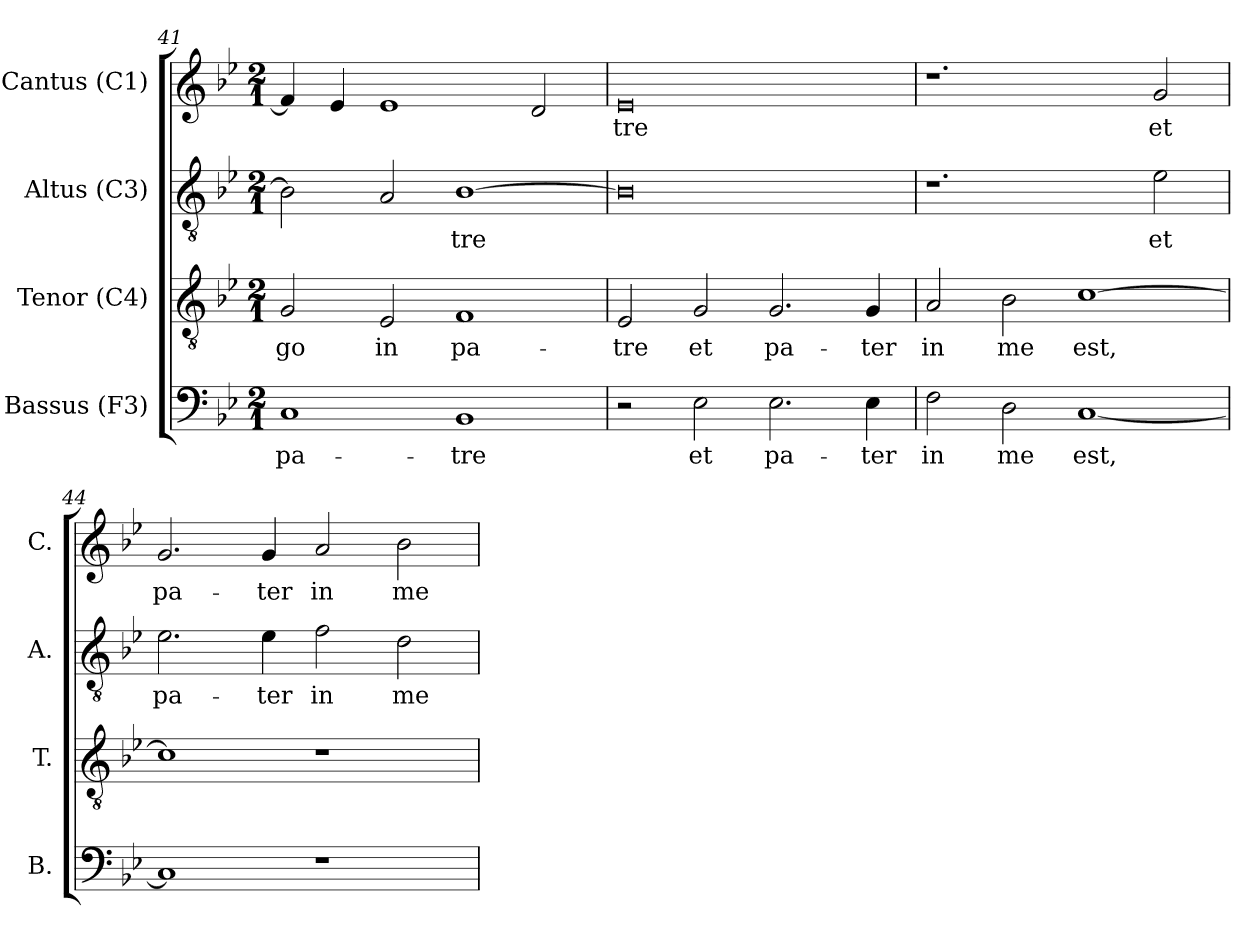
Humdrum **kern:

**kern	**text	**kern	**text	**kern	**text	**kern	**text
*part4	*part4	*part3	*part3	*part2	*part2	*part1	*part1
*staff4	*staff4	*staff3	*staff3	*staff2	*staff2	*staff1	*staff1
*I"Bassus (F3)	*	*I"Tenor (C4)	*	*I"Altus (C3)	*	*I"Cantus (C1)	*
*I'B.	*	*I'T.	*	*I'A.	*	*I'C.	*
!!LO:LB:g=z
*clefF4	*	*clefGv2	*	*clefGv2	*	*clefG2	*
*	*	*ITrd7c12	*	*ITrd7c12	*	*	*
*k[b-e-]	*	*k[b-e-]	*	*k[b-e-]	*	*k[b-e-]	*
*B-:	*	*B-:	*	*B-:	*	*B-:	*
*M2/1	*	*M2/1	*	*M2/1	*	*M2/1	*
=41	=41	=41	=41	=41	=41	=41	=41
!	!LO:LY:b:color=#000000	!	!	!	!	!	!
!	!	!	!LO:LY:b:color=#000000	!	!	!	!
1Ci	pa-	2GGi/	-go	2BB-i\]	.	4fi/]	.
.	.	.	.	.	.	4e-i/	.
!	!	!	!LO:LY:b:color=#000000	!	!	!	!
.	.	2EE-i/	in	2AAi/	.	1e-i	.
!	!LO:LY:b:color=#000000	!	!	!	!	!	!
!	!	!	!LO:LY:b:color=#000000	!	!	!	!
!	!	!	!	!	!LO:LY:b:color=#000000	!	!
1BB-i	-tre	1FFi	pa-	[1BB-i	-tre	.	.
.	.	.	.	.	.	2di/	.
=42	=42	=42	=42	=42	=42	=42	=42
!	!	!	!LO:LY:b:color=#000000	!	!	!	!
!	!	!	!	!	!	!	!LO:LY:b:color=#000000
2r	.	2EE-i/	-tre	0BB-i]	.	0e-i	-tre
!	!LO:LY:b:color=#000000	!	!	!	!	!	!
!	!	!	!LO:LY:b:color=#000000	!	!	!	!
2E-i\	et	2GGi/	et	.	.	.	.
!	!LO:LY:b:color=#000000	!	!	!	!	!	!
!	!	!	!LO:LY:b:color=#000000	!	!	!	!
2.E-i\	pa-	2.GGi/	pa-	.	.	.	.
!	!LO:LY:b:color=#000000	!	!	!	!	!	!
!	!	!	!LO:LY:b:color=#000000	!	!	!	!
4E-i\	-ter	4GGi/	-ter	.	.	.	.
=43	=43	=43	=43	=43	=43	=43	=43
!	!LO:LY:b:color=#000000	!	!	!	!	!	!
!	!	!	!LO:LY:b:color=#000000	!	!	!	!
2Fi\	in	2AAi/	in	1.r	.	1.r	.
!	!LO:LY:b:color=#000000	!	!	!	!	!	!
!	!	!	!LO:LY:b:color=#000000	!	!	!	!
2Di\	me	2BB-i\	me	.	.	.	.
!	!LO:LY:b:color=#000000	!	!	!	!	!	!
!	!	!	!LO:LY:b:color=#000000	!	!	!	!
[1Ci	est,	[1Ci	est,	.	.	.	.
!	!	!	!	!	!LO:LY:b:color=#000000	!	!
!	!	!	!	!	!	!	!LO:LY:b:color=#000000
.	.	.	.	2E-i\	et	2gi/	et
=44	=44	=44	=44	=44	=44	=44	=44
!	!	!	!	!	!LO:LY:b:color=#000000	!	!
!	!	!	!	!	!	!	!LO:LY:b:color=#000000
1Ci]	.	1Ci]	.	2.E-i\	pa-	2.gi/	pa-
!	!	!	!	!	!LO:LY:b:color=#000000	!	!
!	!	!	!	!	!	!	!LO:LY:b:color=#000000
.	.	.	.	4E-i\	-ter	4gi/	-ter
!	!	!	!	!	!LO:LY:b:color=#000000	!	!
!	!	!	!	!	!	!	!LO:LY:b:color=#000000
1r	.	1r	.	2Fi\	in	2ai/	in
!	!	!	!	!	!LO:LY:b:color=#000000	!	!
!	!	!	!	!	!	!	!LO:LY:b:color=#000000
.	.	.	.	2Di\	me	2b-i\	me
=	=	=	=	=	=	=	=
*-	*-	*-	*-	*-	*-	*-	*-
